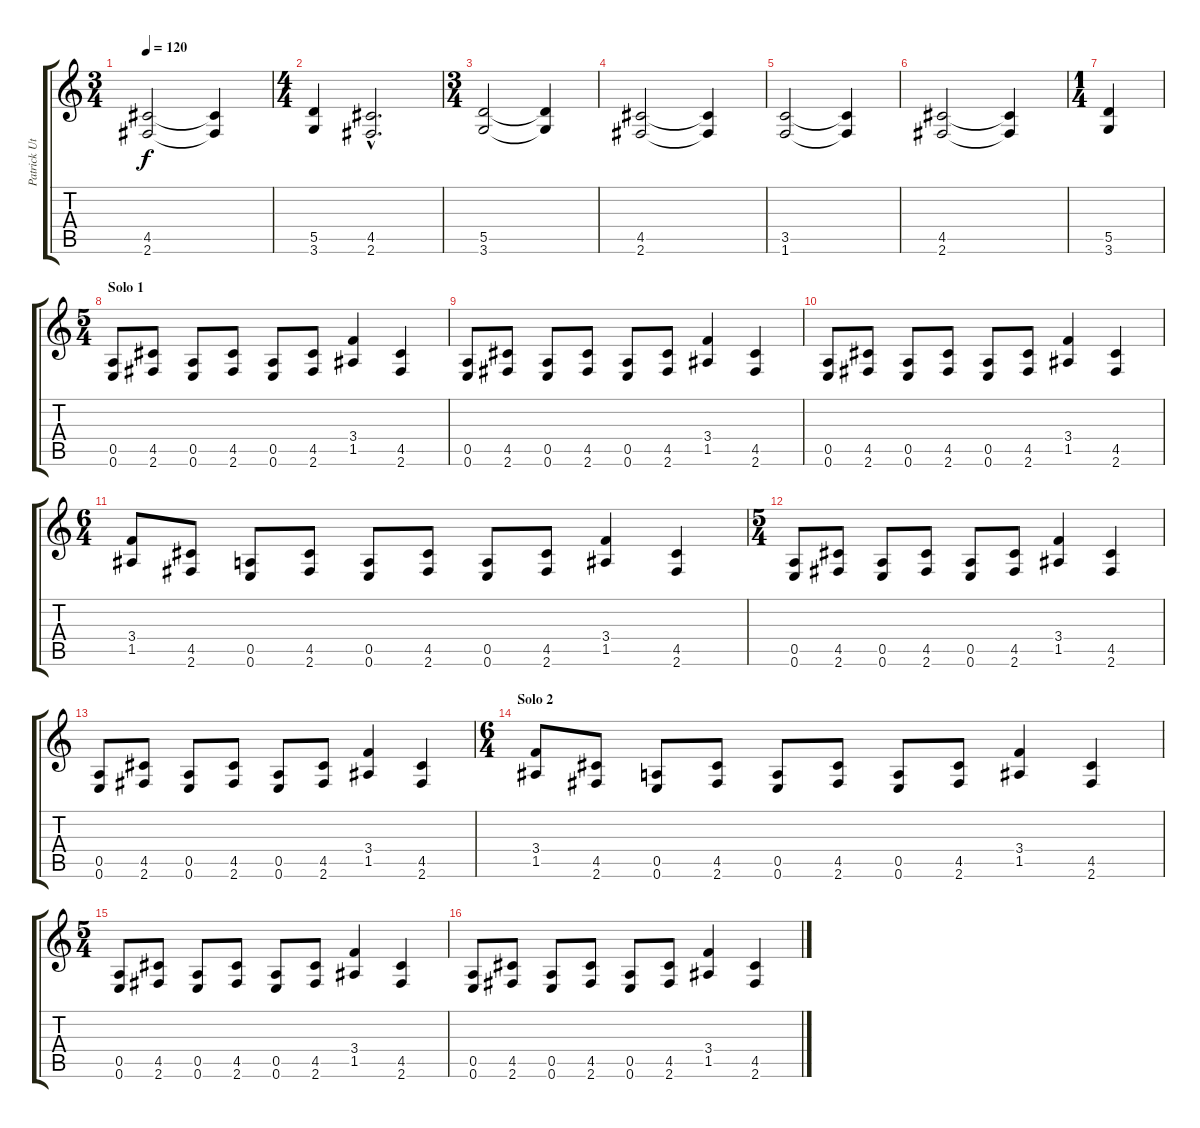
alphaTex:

\track ("Patrick Uterwijk" "Patrick Ut") {instrument distortionguitar}
\staff {score tabs}
\tuning (E4 B3 G3 D3 A2 E2) {hide}
\ts (3 4)
\tempo 120
\clef g2
\ks c
(4.5 2.6).2{dy f} (4.5{t} 2.6{t}).4 |
\ts (4 4)
(5.5 3.6).4 (4.5{hac} 2.6{hac}).2{d} |
\ts (3 4)
(5.5 3.6).2 (5.5{t} 3.6{t}).4 |
(4.5 2.6).2 (4.5{t} 2.6{t}).4 |
(3.5 1.6).2 (3.5{t} 1.6{t}).4 |
(4.5 2.6).2 (4.5{t} 2.6{t}).4 |
\ts (1 4)
(5.5 3.6).4 |
\ts (5 4)
\section ("" "Solo 1")
(0.5 0.6).8{balance 8} (4.5 2.6).8 (0.5 0.6).8 (4.5 2.6).8 (0.5 0.6).8 (4.5 2.6).8 (3.4 1.5).4 (4.5 2.6).4 |
(0.5 0.6).8 (4.5 2.6).8 (0.5 0.6).8 (4.5 2.6).8 (0.5 0.6).8 (4.5 2.6).8 (3.4 1.5).4 (4.5 2.6).4 |
(0.5 0.6).8 (4.5 2.6).8 (0.5 0.6).8 (4.5 2.6).8 (0.5 0.6).8 (4.5 2.6).8 (3.4 1.5).4 (4.5 2.6).4 |
\ts (6 4)
(3.4 1.5).8 (4.5 2.6).8 (0.5 0.6).8 (4.5 2.6).8 (0.5 0.6).8 (4.5 2.6).8 (0.5 0.6).8 (4.5 2.6).8 (3.4 1.5).4 (4.5 2.6).4 |
\ts (5 4)
(0.5 0.6).8 (4.5 2.6).8 (0.5 0.6).8 (4.5 2.6).8 (0.5 0.6).8 (4.5 2.6).8 (3.4 1.5).4 (4.5 2.6).4 |
(0.5 0.6).8 (4.5 2.6).8 (0.5 0.6).8 (4.5 2.6).8 (0.5 0.6).8 (4.5 2.6).8 (3.4 1.5).4 (4.5 2.6).4 |
\ts (6 4)
\section ("" "Solo 2 ")
(3.4 1.5).8 (4.5 2.6).8 (0.5 0.6).8 (4.5 2.6).8 (0.5 0.6).8 (4.5 2.6).8 (0.5 0.6).8 (4.5 2.6).8 (3.4 1.5).4 (4.5 2.6).4 |
\ts (5 4)
(0.5 0.6).8 (4.5 2.6).8 (0.5 0.6).8 (4.5 2.6).8 (0.5 0.6).8 (4.5 2.6).8 (3.4 1.5).4 (4.5 2.6).4 |
(0.5 0.6).8 (4.5 2.6).8 (0.5 0.6).8 (4.5 2.6).8 (0.5 0.6).8 (4.5 2.6).8 (3.4 1.5).4 (4.5 2.6).4
